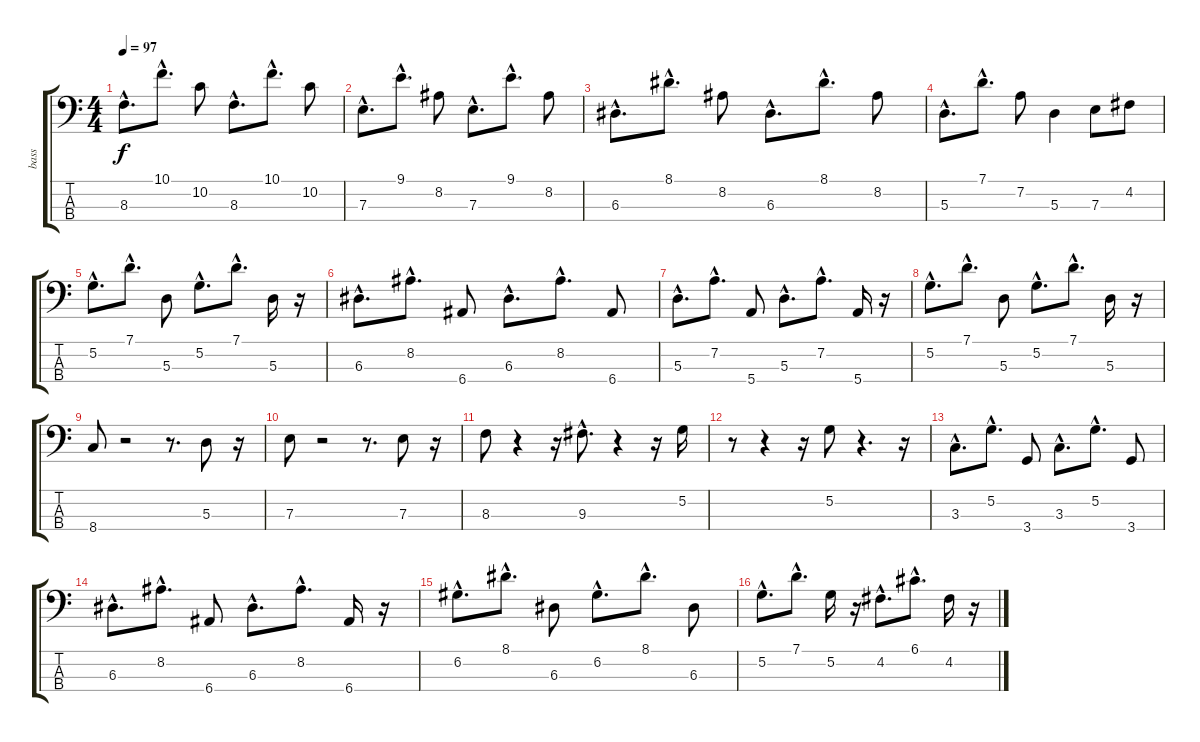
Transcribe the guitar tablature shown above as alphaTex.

\track ("bass" "bass") {instrument acousticbass}
\staff {score tabs}
\tuning (G2 D2 A1 E1) {hide}
\ts (4 4)
\tempo 97
\clef f4
\ks c
8.3{hac}.8{d dy f} 10.1{hac}.8{d} 10.2.8 8.3{hac}.8{d} 10.1{hac}.8{d} 10.2.8 |
7.3{hac}.8{d} 9.1{hac}.8{d} 8.2.8 7.3{hac}.8{d} 9.1{hac}.8{d} 8.2.8 |
6.3{hac}.8{d} 8.1{hac}.8{d} 8.2.8 6.3{hac}.8{d} 8.1{hac}.8{d} 8.2.8 |
5.3{hac}.8{d} 7.1{hac}.8{d} 7.2.8 5.3.4 7.3.8 4.2.8 |
5.2{hac}.8{d} 7.1{hac}.8{d} 5.3.8 5.2{hac}.8{d} 7.1{hac}.8{d} 5.3.16 r.16 |
6.3{hac}.8{d} 8.2{hac}.8{d} 6.4.8 6.3{hac}.8{d} 8.2{hac}.8{d} 6.4.8 |
5.3{hac}.8{d} 7.2{hac}.8{d} 5.4.8 5.3{hac}.8{d} 7.2{hac}.8{d} 5.4.16 r.16 |
5.2{hac}.8{d} 7.1{hac}.8{d} 5.3.8 5.2{hac}.8{d} 7.1{hac}.8{d} 5.3.16 r.16 |
8.4.8 r.2 r.8{d} 5.3.8 r.16 |
7.3.8 r.2 r.8{d} 7.3.8 r.16 |
8.3.8 r.4 r.16 9.3{hac}.8{d} r.4 r.16 5.2.16 |
r.8 r.4 r.16 5.2.8 r.4{d} r.16 |
3.3{hac}.8{d} 5.2{hac}.8{d} 3.4.8 3.3{hac}.8{d} 5.2{hac}.8{d} 3.4.8 |
6.3{hac}.8{d} 8.2{hac}.8{d} 6.4.8 6.3{hac}.8{d} 8.2{hac}.8{d} 6.4.16 r.16 |
6.2{hac}.8{d} 8.1{hac}.8{d} 6.3.8 6.2{hac}.8{d} 8.1{hac}.8{d} 6.3.8 |
5.2{hac}.8{d} 7.1{hac}.8{d} 5.2.16 r.16 4.2{hac}.8{d} 6.1{hac}.8{d} 4.2.16 r.16
